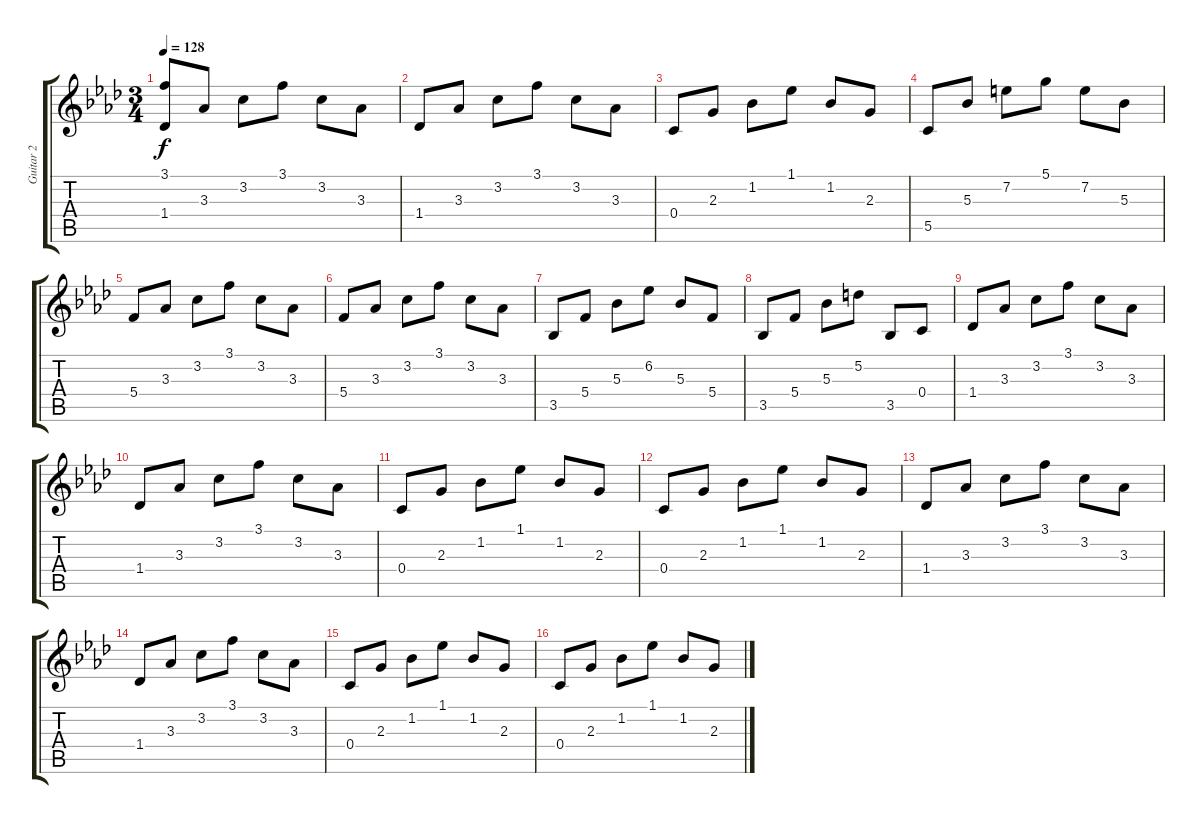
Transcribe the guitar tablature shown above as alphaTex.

\track ("Guitar 2" "Guitar 2") {instrument acousticguitarsteel}
\staff {score tabs}
\tuning (D4 A3 F3 C3 G2 D2) {hide}
\ts (3 4)
\tempo 128
\clef g2
\ks fminor
(3.1 1.4).8{dy f} 3.3.8 3.2.8 3.1.8 3.2.8 3.3.8 |
1.4.8 3.3.8 3.2.8 3.1.8 3.2.8 3.3.8 |
0.4.8 2.3.8 1.2.8 1.1.8 1.2.8 2.3.8 |
5.5.8 5.3.8 7.2.8 5.1.8 7.2.8 5.3.8 |
5.4.8 3.3.8 3.2.8 3.1.8 3.2.8 3.3.8 |
5.4.8 3.3.8 3.2.8 3.1.8 3.2.8 3.3.8 |
3.5.8 5.4.8 5.3.8 6.2.8 5.3.8 5.4.8 |
3.5.8 5.4.8 5.3.8 5.2.8 3.5.8 0.4.8 |
1.4.8 3.3.8 3.2.8 3.1.8 3.2.8 3.3.8 |
1.4.8 3.3.8 3.2.8 3.1.8 3.2.8 3.3.8 |
0.4.8 2.3.8 1.2.8 1.1.8 1.2.8 2.3.8 |
0.4.8 2.3.8 1.2.8 1.1.8 1.2.8 2.3.8 |
1.4.8 3.3.8 3.2.8 3.1.8 3.2.8 3.3.8 |
1.4.8 3.3.8 3.2.8 3.1.8 3.2.8 3.3.8 |
0.4.8 2.3.8 1.2.8 1.1.8 1.2.8 2.3.8 |
0.4.8 2.3.8 1.2.8 1.1.8 1.2.8 2.3.8
